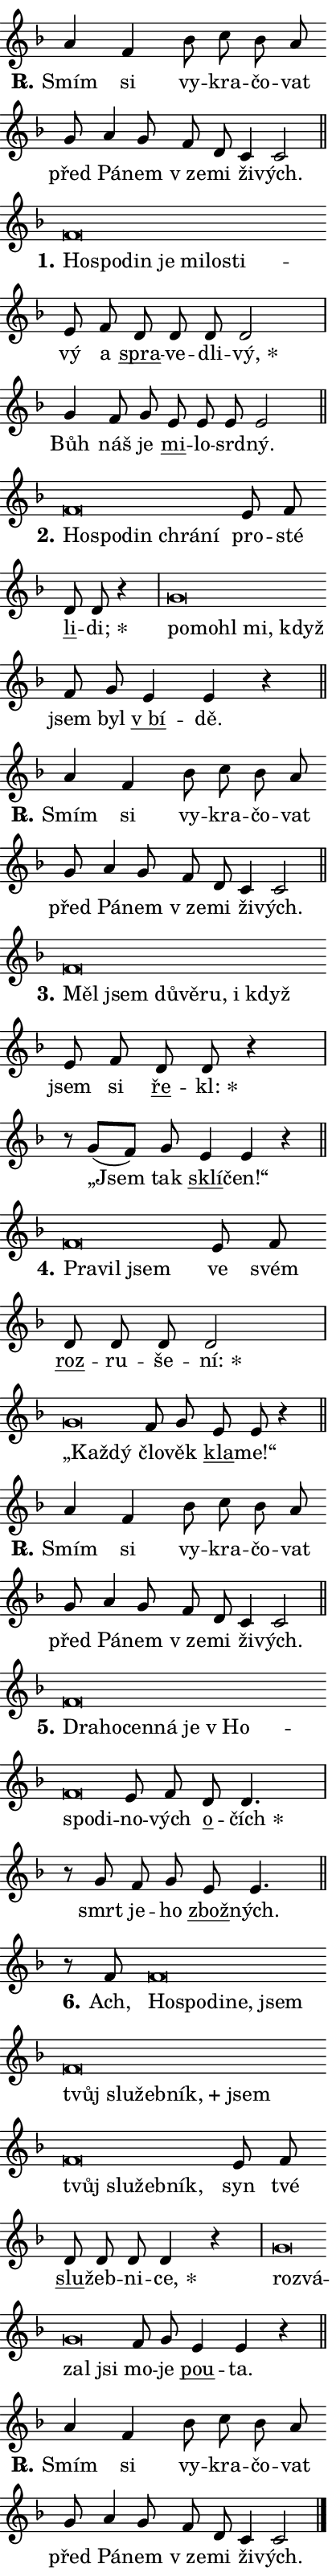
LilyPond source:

\version "2.24.0"
\header { tagline = "" }
\paper {
  indent = 0\cm
  top-margin = 0\cm
  right-margin = 0.13\cm % to fit lyric hyphens
  bottom-margin = 0\cm
  left-margin = 0\cm
  paper-width = 7\cm
  page-breaking = #ly:one-page-breaking
  system-system-spacing.basic-distance = #11
  score-system-spacing.basic-distance = #11
  ragged-last = ##f
}


%% Author: Thomas Morley
%% https://lists.gnu.org/archive/html/lilypond-user/2020-05/msg00002.html
#(define (line-position grob)
"Returns position of @var[grob} in current system:
   @code{'start}, if at first time-step
   @code{'end}, if at last time-step
   @code{'middle} otherwise
"
  (let* ((col (ly:item-get-column grob))
         (ln (ly:grob-object col 'left-neighbor))
         (rn (ly:grob-object col 'right-neighbor))
         (col-to-check-left (if (ly:grob? ln) ln col))
         (col-to-check-right (if (ly:grob? rn) rn col))
         (break-dir-left
           (and
             (ly:grob-property col-to-check-left 'non-musical #f)
             (ly:item-break-dir col-to-check-left)))
         (break-dir-right
           (and
             (ly:grob-property col-to-check-right 'non-musical #f)
             (ly:item-break-dir col-to-check-right))))
        (cond ((eqv? 1 break-dir-left) 'start)
              ((eqv? -1 break-dir-right) 'end)
              (else 'middle))))

#(define (tranparent-at-line-position vctor)
  (lambda (grob)
  "Relying on @code{line-position} select the relevant enry from @var{vctor}.
Used to determine transparency,"
    (case (line-position grob)
      ((end) (not (vector-ref vctor 0)))
      ((middle) (not (vector-ref vctor 1)))
      ((start) (not (vector-ref vctor 2))))))

noteHeadBreakVisibility =
#(define-music-function (break-visibility)(vector?)
"Makes @code{NoteHead}s transparent relying on @var{break-visibility}"
#{
  \override NoteHead.transparent =
    #(tranparent-at-line-position break-visibility)
#})

#(define delete-ledgers-for-transparent-note-heads
  (lambda (grob)
    "Reads whether a @code{NoteHead} is transparent.
If so this @code{NoteHead} is removed from @code{'note-heads} from
@var{grob}, which is supposed to be @code{LedgerLineSpanner}.
As a result ledgers are not printed for this @code{NoteHead}"
    (let* ((nhds-array (ly:grob-object grob 'note-heads))
           (nhds-list
             (if (ly:grob-array? nhds-array)
                 (ly:grob-array->list nhds-array)
                 '()))
           ;; Relies on the transparent-property being done before
           ;; Staff.LedgerLineSpanner.after-line-breaking is executed.
           ;; This is fragile ...
           (to-keep
             (remove
               (lambda (nhd)
                 (ly:grob-property nhd 'transparent #f))
               nhds-list)))
      ;; TODO find a better method to iterate over grob-arrays, similiar
      ;; to filter/remove etc for lists
      ;; For now rebuilt from scratch
      (set! (ly:grob-object grob 'note-heads)  '())
      (for-each
        (lambda (nhd)
          (ly:pointer-group-interface::add-grob grob 'note-heads nhd))
        to-keep))))

squashNotes = {
  \override NoteHead.X-extent = #'(-0.2 . 0.2)
  \override NoteHead.Y-extent = #'(-0.75 . 0)
  \override NoteHead.stencil =
    #(lambda (grob)
       (let ((pos (ly:grob-property grob 'staff-position)))
         (begin
           (if (< pos -7) (display "ERROR: Lower brevis then expected\n") (display "OK: Expected brevis position\n"))
           (if (<= pos -6) ly:text-interface::print ly:note-head::print))))
}
unSquashNotes = {
  \revert NoteHead.X-extent
  \revert NoteHead.Y-extent
  \revert NoteHead.stencil
}

hideNotes = \noteHeadBreakVisibility #begin-of-line-visible
unHideNotes = \noteHeadBreakVisibility #all-visible

% work-around for resetting accidentals
% https://lilypond.org/doc/v2.23/Documentation/notation/displaying-rhythms#unmetered-music
cadenzaMeasure = {
  \cadenzaOff
  \partial 1024 s1024
  \cadenzaOn
}

#(define-markup-command (accent layout props text) (markup?)
  "Underline accented syllable"
  (interpret-markup layout props
    #{\markup \override #'(offset . 4.3) \underline { #text }#}))

responsum = \markup \concat {
  "R" \hspace #-1.05 \path #0.1 #'((moveto 0 0.07) (lineto 0.9 0.8)) \hspace #0.05 "."
}

spaceSize = #0.6828661417322834 % exact space size for TeX Gyre Schola

\layout {
  \context {
    \Staff
    \remove "Time_signature_engraver"
    \override LedgerLineSpanner.after-line-breaking = #delete-ledgers-for-transparent-note-heads
  }
  \context {
    \Lyrics {
      \override LyricSpace.minimum-distance = \spaceSize
      \override LyricText.font-name = #"TeX Gyre Schola"
      \override LyricText.font-size = 1
      \override StanzaNumber.font-name = #"TeX Gyre Schola Bold"
      \override StanzaNumber.font-size = 1
    }
  }
  \context {
    \Score 
    \override NoteHead.text =
      #(lambda (grob) 
        (let ((pos (ly:grob-property grob 'staff-position)))
          #{\markup {
            \combine
              \halign #-0.55 \raise #(if (= pos -6) 0 0.5) \override #'(thickness . 2) \draw-line #'(3.2 . 0)
              \musicglyph "noteheads.sM1"
          }#}))
  }
}

% magnetic-lyrics.ily
%
%   written by
%     Jean Abou Samra <jean@abou-samra.fr>
%     Werner Lemberg <wl@gnu.org>
%
%   adapted by
%     Jiri Hon <jiri.hon@gmail.com>
%
% Version 2022-Apr-15

% https://www.mail-archive.com/lilypond-user@gnu.org/msg149350.html

#(define (Left_hyphen_pointer_engraver context)
   "Collect syllable-hyphen-syllable occurrences in lyrics and store
them in properties.  This engraver only looks to the left.  For
example, if the lyrics input is @code{foo -- bar}, it does the
following.

@itemize @bullet
@item
Set the @code{text} property of the @code{LyricHyphen} grob between
@q{foo} and @q{bar} to @code{foo}.

@item
Set the @code{left-hyphen} property of the @code{LyricText} grob with
text @q{foo} to the @code{LyricHyphen} grob between @q{foo} and
@q{bar}.
@end itemize

Use this auxiliary engraver in combination with the
@code{lyric-@/text::@/apply-@/magnetic-@/offset!} hook."
   (let ((hyphen #f)
         (text #f))
     (make-engraver
      (acknowledgers
       ((lyric-syllable-interface engraver grob source-engraver)
        (set! text grob)))
      (end-acknowledgers
       ((lyric-hyphen-interface engraver grob source-engraver)
        ;(when (not (grob::has-interface grob 'lyric-space-interface))
          (set! hyphen grob)));)
      ((stop-translation-timestep engraver)
       (when (and text hyphen)
         (ly:grob-set-object! text 'left-hyphen hyphen))
       (set! text #f)
       (set! hyphen #f)))))

#(define (lyric-text::apply-magnetic-offset! grob)
   "If the space between two syllables is less than the value in
property @code{LyricText@/.details@/.squash-threshold}, move the right
syllable to the left so that it gets concatenated with the left
syllable.

Use this function as a hook for
@code{LyricText@/.after-@/line-@/breaking} if the
@code{Left_@/hyphen_@/pointer_@/engraver} is active."
   (let ((hyphen (ly:grob-object grob 'left-hyphen #f)))
     (when hyphen
       (let ((left-text (ly:spanner-bound hyphen LEFT)))
         (when (grob::has-interface left-text 'lyric-syllable-interface)
           (let* ((common (ly:grob-common-refpoint grob left-text X))
                  (this-x-ext (ly:grob-extent grob common X))
                  (left-x-ext
                   (begin
                     ;; Trigger magnetism for left-text.
                     (ly:grob-property left-text 'after-line-breaking)
                     (ly:grob-extent left-text common X)))
                  ;; `delta` is the gap width between two syllables.
                  (delta (- (interval-start this-x-ext)
                            (interval-end left-x-ext)))
                  (details (ly:grob-property grob 'details))
                  (threshold (assoc-get 'squash-threshold details 0.2)))
             (when (< delta threshold)
               (let* (;; We have to manipulate the input text so that
                      ;; ligatures crossing syllable boundaries are not
                      ;; disabled.  For languages based on the Latin
                      ;; script this is essentially a beautification.
                      ;; However, for non-Western scripts it can be a
                      ;; necessity.
                      (lt (ly:grob-property left-text 'text))
                      (rt (ly:grob-property grob 'text))
                      (is-space (grob::has-interface hyphen 'lyric-space-interface))
                      (space (if is-space " " ""))
                      (extra-delta (if is-space spaceSize 0))
                      ;; Append new syllable.
                      (ltrt-space (if (and (string? lt) (string? rt))
                                (string-append lt space rt)
                                (make-concat-markup (list lt space rt))))
                      ;; Right-align `ltrt` to the right side.
                      (ltrt-space-markup (grob-interpret-markup
                               grob
                               (make-translate-markup
                                (cons (interval-length this-x-ext) 0)
                                (make-right-align-markup ltrt-space)))))
                 (begin
                   ;; Don't print `left-text`.
                   (ly:grob-set-property! left-text 'stencil #f)
                   ;; Set text and stencil (which holds all collected
                   ;; syllables so far) and shift it to the left.
                   (ly:grob-set-property! grob 'text ltrt-space)
                   (ly:grob-set-property! grob 'stencil ltrt-space-markup)
                   (ly:grob-translate-axis! grob (- (- delta extra-delta)) X))))))))))


#(define (lyric-hyphen::displace-bounds-first grob)
   ;; Make very sure this callback isn't triggered too early.
   (let ((left (ly:spanner-bound grob LEFT))
         (right (ly:spanner-bound grob RIGHT)))
     (ly:grob-property left 'after-line-breaking)
     (ly:grob-property right 'after-line-breaking)
     (ly:lyric-hyphen::print grob)))

squashThreshold = #0.4

\layout {
  \context {
    \Lyrics
    \consists #Left_hyphen_pointer_engraver
    \override LyricText.after-line-breaking =
      #lyric-text::apply-magnetic-offset!
    \override LyricHyphen.stencil = #lyric-hyphen::displace-bounds-first
    \override LyricText.details.squash-threshold = \squashThreshold
    \override LyricHyphen.minimum-distance = 0
    \override LyricHyphen.minimum-length = \squashThreshold
  }
}

squashText = \override LyricText.details.squash-threshold = 9999
unSquashText = \override LyricText.details.squash-threshold = \squashThreshold

leftText = \override LyricText.self-alignment-X = #LEFT
unLeftText = \revert LyricText.self-alignment-X

starOffset = #(lambda (grob) 
                (let ((x_offset (ly:self-alignment-interface::aligned-on-x-parent grob)))
                  (if (= x_offset 0) 0 (+ x_offset 1.2))))

star = #(define-music-function (syllable)(string?)
"Append star separator at the end of a syllable"
#{
  \once \override LyricText.X-offset = #starOffset
  \lyricmode { \markup {
    #syllable
    \override #'((font-name . "TeX Gyre Schola Bold")) \hspace #0.2 \lower #0.65 \larger "*"
  } }
#})

starAccent = #(define-music-function (syllable)(string?)
"Append star separator at the end of a syllable and make accent"
#{
  \once \override LyricText.X-offset = #starOffset
  \lyricmode { \markup {
    \accent #syllable
    \override #'((font-name . "TeX Gyre Schola Bold")) \hspace #0.2 \lower #0.65 \larger "*"
  } }
#})

breath = #(define-music-function (syllable)(string?)
"Append breathing indicator at the end of a syllable"
#{
  \lyricmode { \markup { #syllable "+" } }
#})

optionalBreath = #(define-music-function (syllable)(string?)
"Append optional breathing indicator at the end of a syllable"
#{
  \lyricmode { \markup { #syllable "(+)" } }
#})


\score {
    <<
        \new Voice = "melody" { \cadenzaOn \key f \major \relative { a'4 f \bar "" bes8 c bes a \bar "" g a4 g8 \bar "" f d \bar "" c4 c2 \cadenzaMeasure \bar "||" \break } }
        \new Lyrics \lyricsto "melody" { \lyricmode { \set stanza = \responsum
Smím si vy -- kra -- čo -- vat před Pá -- nem "v ze" -- mi ži -- vých. } }
    >>
    \layout {}
}

\score {
    <<
        \new Voice = "melody" { \cadenzaOn \key f \major \relative { \squashNotes f'\breve*1/16 \hideNotes \breve*1/16 \bar "" \breve*1/16 \bar "" \breve*1/16 \bar "" \breve*1/16 \bar "" \breve*1/16 \breve*1/16 \bar "" \unHideNotes \unSquashNotes e8 f \bar "" d d d d2 \cadenzaMeasure \bar "|" g4 f8 g \bar "" e e e e2 \cadenzaMeasure \bar "||" \break } }
        \new Lyrics \lyricsto "melody" { \lyricmode { \set stanza = "1."
\leftText Ho -- \squashText spo -- din je mi -- lo -- sti -- \unLeftText \unSquashText vý a \markup \accent spra -- ve -- dli -- \star vý, Bůh náš je \markup \accent mi -- lo -- srd -- ný. } }
    >>
    \layout {}
}

\score {
    <<
        \new Voice = "melody" { \cadenzaOn \key f \major \relative { \squashNotes f'\breve*1/16 \hideNotes \breve*1/16 \bar "" \breve*1/16 \bar "" \breve*1/16 \breve*1/16 \bar "" \unHideNotes \unSquashNotes e8 f \bar "" d8 d r4 \cadenzaMeasure \bar "|" \squashNotes g\breve*1/16 \hideNotes \breve*1/16 \bar "" \breve*1/16 \bar "" \breve*1/16 \breve*1/16 \bar "" \unHideNotes \unSquashNotes f8 g \bar "" e4 e r \cadenzaMeasure \bar "||" \break } }
        \new Lyrics \lyricsto "melody" { \lyricmode { \set stanza = "2."
\leftText Ho -- \squashText spo -- din chrá -- ní \unLeftText \unSquashText pro -- sté \markup \accent li -- \star di; \leftText po -- \squashText mo -- hl mi, když \unLeftText \unSquashText jsem byl \markup \accent "v bí" -- dě. } }
    >>
    \layout {}
}

\score {
    <<
        \new Voice = "melody" { \cadenzaOn \key f \major \relative { a'4 f \bar "" bes8 c bes a \bar "" g a4 g8 \bar "" f d \bar "" c4 c2 \cadenzaMeasure \bar "||" \break } }
        \new Lyrics \lyricsto "melody" { \lyricmode { \set stanza = \responsum
Smím si vy -- kra -- čo -- vat před Pá -- nem "v ze" -- mi ži -- vých. } }
    >>
    \layout {}
}

\score {
    <<
        \new Voice = "melody" { \cadenzaOn \key f \major \relative { \squashNotes f'\breve*1/16 \hideNotes \breve*1/16 \bar "" \breve*1/16 \bar "" \breve*1/16 \bar "" \breve*1/16 \bar "" \breve*1/16 \breve*1/16 \bar "" \unHideNotes \unSquashNotes e8 f \bar "" d8 d r4 \cadenzaMeasure \bar "|" r8 g8[( f8)] g \bar "" e4 e r \cadenzaMeasure \bar "||" \break } }
        \new Lyrics \lyricsto "melody" { \lyricmode { \set stanza = "3."
\leftText Měl \squashText jsem dů -- vě -- ru, i když \unLeftText \unSquashText jsem si \markup \accent ře -- \star kl: „Jsem tak \markup \accent sklí -- čen!“ } }
    >>
    \layout {}
}

\score {
    <<
        \new Voice = "melody" { \cadenzaOn \key f \major \relative { \squashNotes f'\breve*1/16 \hideNotes \breve*1/16 \breve*1/16 \bar "" \unHideNotes \unSquashNotes e8 f \bar "" d d d d2 \cadenzaMeasure \bar "|" \squashNotes g\breve*1/16 \hideNotes \breve*1/16 \bar "" \unHideNotes \unSquashNotes f8 g \bar "" e8 e r4 \cadenzaMeasure \bar "||" \break } }
        \new Lyrics \lyricsto "melody" { \lyricmode { \set stanza = "4."
\leftText Pra -- \squashText vil jsem \unLeftText \unSquashText ve svém \markup \accent roz -- ru -- še -- \star ní: \leftText „Kaž -- \squashText dý \unLeftText \unSquashText člo -- věk \markup \accent kla -- me!“ } }
    >>
    \layout {}
}

\score {
    <<
        \new Voice = "melody" { \cadenzaOn \key f \major \relative { a'4 f \bar "" bes8 c bes a \bar "" g a4 g8 \bar "" f d \bar "" c4 c2 \cadenzaMeasure \bar "||" \break } }
        \new Lyrics \lyricsto "melody" { \lyricmode { \set stanza = \responsum
Smím si vy -- kra -- čo -- vat před Pá -- nem "v ze" -- mi ži -- vých. } }
    >>
    \layout {}
}

\score {
    <<
        \new Voice = "melody" { \cadenzaOn \key f \major \relative { \squashNotes f'\breve*1/16 \hideNotes \breve*1/16 \bar "" \breve*1/16 \bar "" \breve*1/16 \bar "" \breve*1/16 \bar "" \breve*1/16 \bar "" \breve*1/16 \breve*1/16 \bar "" \unHideNotes \unSquashNotes e8 f \bar "" d8 d4. \cadenzaMeasure \bar "|" r8 g8 f8 g \bar "" e e4. \cadenzaMeasure \bar "||" \break } }
        \new Lyrics \lyricsto "melody" { \lyricmode { \set stanza = "5."
\leftText Dra -- \squashText ho -- cen -- ná je "v Ho" -- spo -- di -- \unLeftText \unSquashText no -- vých \markup \accent o -- \star čích smrt je -- ho \markup \accent zbož -- ných. } }
    >>
    \layout {}
}

\score {
    <<
        \new Voice = "melody" { \cadenzaOn \key f \major \relative { r8 f'8 \squashNotes f\breve*1/16 \hideNotes \breve*1/16 \bar "" \breve*1/16 \bar "" \breve*1/16 \bar "" \breve*1/16 \bar "" \breve*1/16 \bar "" \breve*1/16 \bar "" \breve*1/16 \bar "" \breve*1/16 \bar "" \breve*1/16 \bar "" \breve*1/16 \bar "" \breve*1/16 \bar "" \breve*1/16 \breve*1/16 \bar "" \unHideNotes \unSquashNotes e8 f \bar "" d d d d4 r \cadenzaMeasure \bar "|" \squashNotes g\breve*1/16 \hideNotes \breve*1/16 \bar "" \breve*1/16 \breve*1/16 \bar "" \unHideNotes \unSquashNotes f8 g \bar "" e4 e r \cadenzaMeasure \bar "||" \break } }
        \new Lyrics \lyricsto "melody" { \lyricmode { \set stanza = "6."
Ach, \leftText Ho -- \squashText spo -- di -- ne, jsem tvůj slu -- žeb -- \breath "ník," jsem tvůj slu -- žeb -- ník, \unLeftText \unSquashText syn tvé \markup \accent slu -- žeb -- ni -- \star ce, \leftText roz -- \squashText vá -- zal jsi \unLeftText \unSquashText mo -- je \markup \accent pou -- ta. } }
    >>
    \layout {}
}

\score {
    <<
        \new Voice = "melody" { \cadenzaOn \key f \major \relative { a'4 f \bar "" bes8 c bes a \bar "" g a4 g8 \bar "" f d \bar "" c4 c2 \cadenzaMeasure \bar "||" \break } \bar "|." }
        \new Lyrics \lyricsto "melody" { \lyricmode { \set stanza = \responsum
Smím si vy -- kra -- čo -- vat před Pá -- nem "v ze" -- mi ži -- vých. } }
    >>
    \layout {}
}
